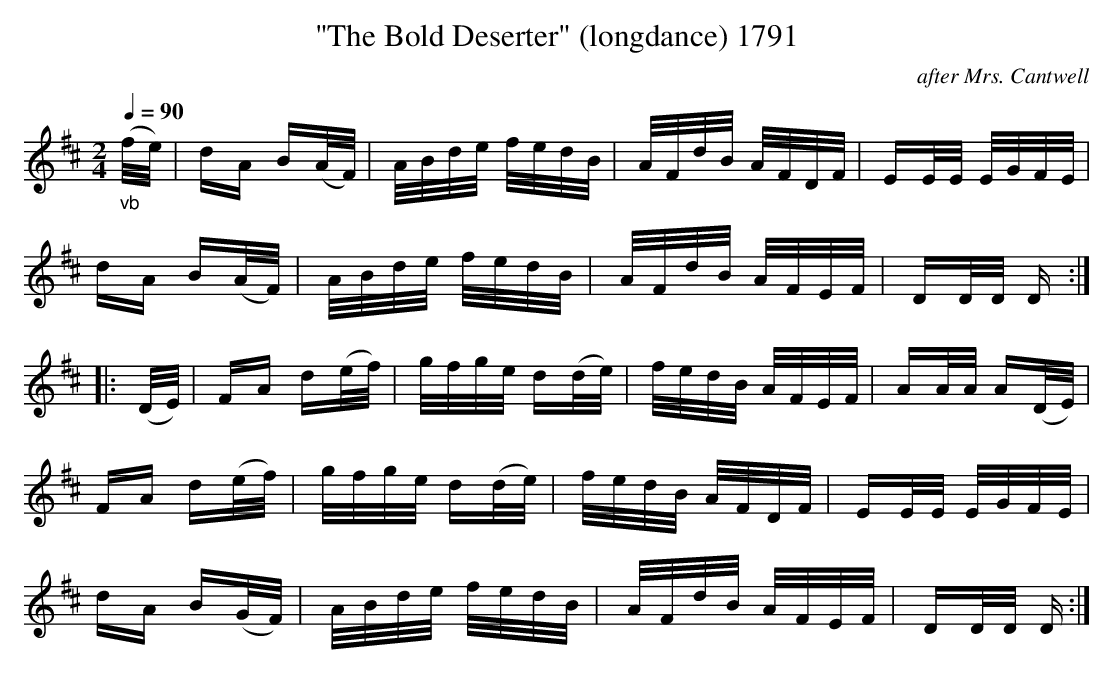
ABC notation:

X:1
T:"The Bold Deserter" (longdance) 1791
C:after Mrs. Cantwell
BRENNAN July 2003 (HTTP://WWW.SOSYOURMOM.COM)
Q:1/4=90
M:2/4
L:1/16
K:D
"_vb"(f/2e/2)|dA B(A/2F/2)|A/2B/2d/2e/2 f/2e/2d/2B/2|A/2F/2d/2B/2 A/2F/2D/2F/2|EE/2E/2 E/2G/2F/2E/2|
dA B(A/2F/2)|A/2B/2d/2e/2 f/2e/2d/2B/2|A/2F/2d/2B/2 A/2F/2E/2F/2|DD/2D/2 D:|
|:(D/2E/2)|FA d(e/2f/2)|g/2f/2g/2e/2 d(d/2e/2)|f/2e/2d/2B/2 A/2F/2E/2F/2|AA/2A/2 A(D/2E/2)|
FA d(e/2f/2)|g/2f/2g/2e/2 d(d/2e/2)|f/2e/2d/2B/2 A/2F/2D/2F/2|EE/2E/2 E/2G/2F/2E/2|
dA B(G/2F/2)|A/2B/2d/2e/2 f/2e/2d/2B/2|A/2F/2d/2B/2 A/2F/2E/2F/2|DD/2D/2 D:|
